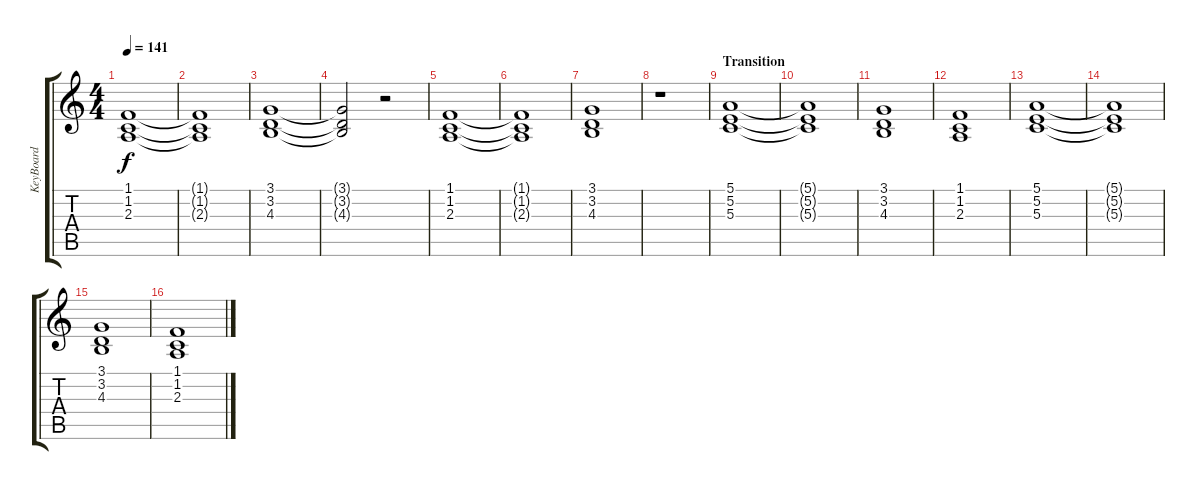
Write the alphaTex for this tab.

\track ("KeyBoard" "KeyBoard") {instrument stringensemble2}
\staff {score tabs}
\tuning (E4 B3 G3 D3 A2 E2) {hide}
\ts (4 4)
\tempo 141
\clef g2
\ks c
(1.1 1.2 2.3).1{dy f} |
(1.1{t} 1.2{t} 2.3{t}).1 |
(3.1 3.2 4.3).1 |
(3.1{t} 3.2{t} 4.3{t}).2 r.2 |
(1.1 1.2 2.3).1 |
(1.1{t} 1.2{t} 2.3{t}).1 |
(3.1 3.2 4.3).1 |
r.1 |
\section ("" "Transition")
(5.1 5.2 5.3).1 |
(5.1{t} 5.2{t} 5.3{t}).1 |
(3.1 3.2 4.3).1 |
(1.1 1.2 2.3).1 |
(5.1 5.2 5.3).1 |
(5.1{t} 5.2{t} 5.3{t}).1 |
(3.1 3.2 4.3).1 |
(1.1 1.2 2.3).1
